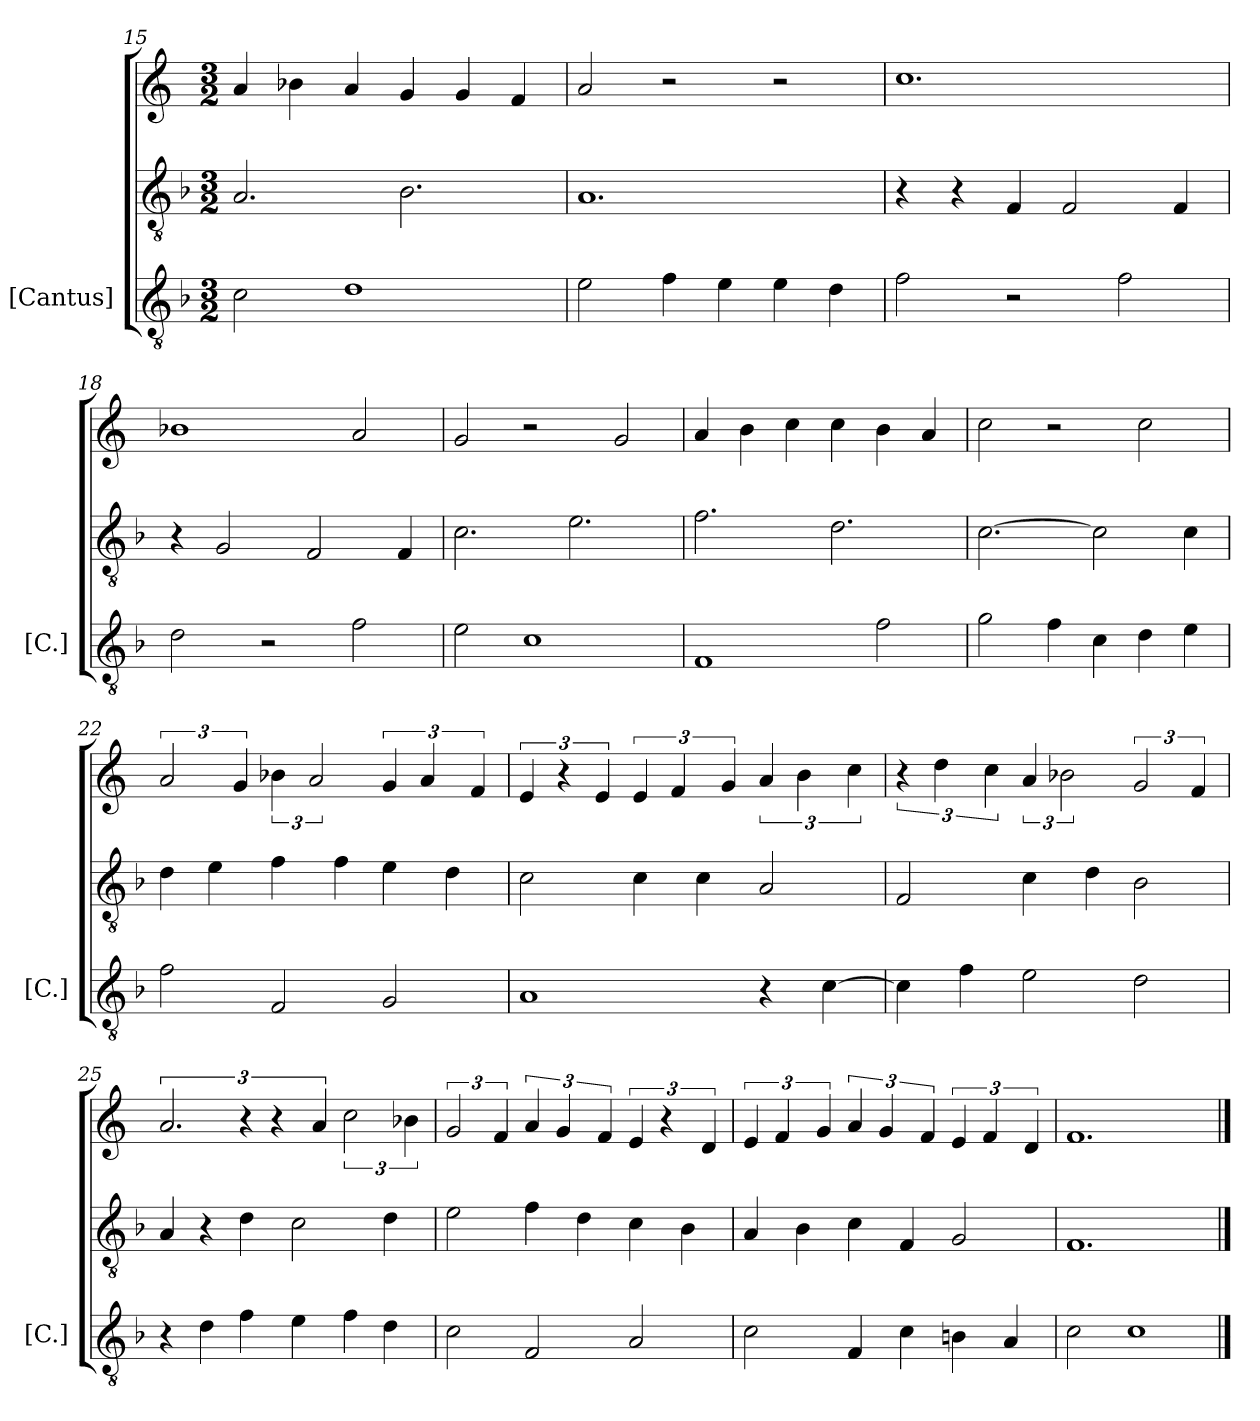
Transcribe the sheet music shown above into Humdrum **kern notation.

**kern	**kern	**kern
*part1	*part1	*part1
*staff3	*staff2	*staff1
*I"[Cantus]	*	*
*I'[C.]	*	*
*clefGv2	*clefGv2	*clefG2
*ITrd7c12	*ITrd7c12	*
*k[b-]	*k[b-]	*k[]
*M3/2	*M3/2	*M3/2
=15	=15	=15
2C\	2.AA/	4a/
.	.	4b-X\
1D	.	4a/
.	2.BB-\	4g/
.	.	4g/
.	.	4f/
=16	=16	=16
2E\	1.AA	2a/
4F\	.	2r
4E\	.	.
4E\	.	2r
4D\	.	.
=17	=17	=17
2F\	4r	1.cc
.	4r	.
2r	4FF/	.
.	2FF/	.
2F\	.	.
.	4FF/	.
=18	=18	=18
2D\	4r	1b-X
.	2GG/	.
2r	.	.
.	2FF/	.
2F\	.	2a/
.	4FF/	.
=19	=19	=19
2E\	2.C\	2g/
1C	.	2r
.	2.E\	.
.	.	2g/
=20	=20	=20
1FF	2.F\	4a/
.	.	4b\
.	.	4cc\
.	2.D\	4cc\
2F\	.	4b\
.	.	4a/
=21	=21	=21
2G\	[2.C\	2cc\
4F\	.	2r
4C\	2C\]	.
4D\	.	2cc\
4E\	4C\	.
=22	=22	=22
2F\	4D\	3a/
.	4E\	.
.	.	6g/
2FF/	4F\	6b-X\
.	.	3a/
.	4F\	.
2GG/	4E\	6g/
.	.	6a/
.	4D\	.
.	.	6f/
=23	=23	=23
1AA	2C\	6e/
.	.	6r
.	.	6e/
.	4C\	6e/
.	.	6f/
.	4C\	.
.	.	6g/
4r	2AA/	6a/
.	.	6b\
[4C\	.	.
.	.	6cc\
=24	=24	=24
4C\]	2FF/	6r
.	.	6dd\
4F\	.	.
.	.	6cc\
2E\	4C\	6a/
.	.	3b-X\
.	4D\	.
2D\	2BB-\	3g/
.	.	6f/
=25	=25	=25
4r	4AA/	3.a/
4D\	4r	.
4F\	4D\	6r
.	.	6r
4E\	2C\	.
.	.	6a/
4F\	.	3cc\
4D\	4D\	.
.	.	6b-X\
=26	=26	=26
2C\	2E\	3g/
.	.	6f/
2FF/	4F\	6a/
.	.	6g/
.	4D\	.
.	.	6f/
2AA/	4C\	6e/
.	.	6r
.	4BB-\	.
.	.	6d/
=27	=27	=27
2C\	4AA/	6e/
.	.	6f/
.	4BB-\	.
.	.	6g/
4FF/	4C\	6a/
.	.	6g/
4C\	4FF/	.
.	.	6f/
4BBn\	2GG/	6e/
.	.	6f/
4AA/	.	.
.	.	6d/
=28	=28	=28
2C\	1.FF	1.f
1C	.	.
==	==	==
*-	*-	*-
